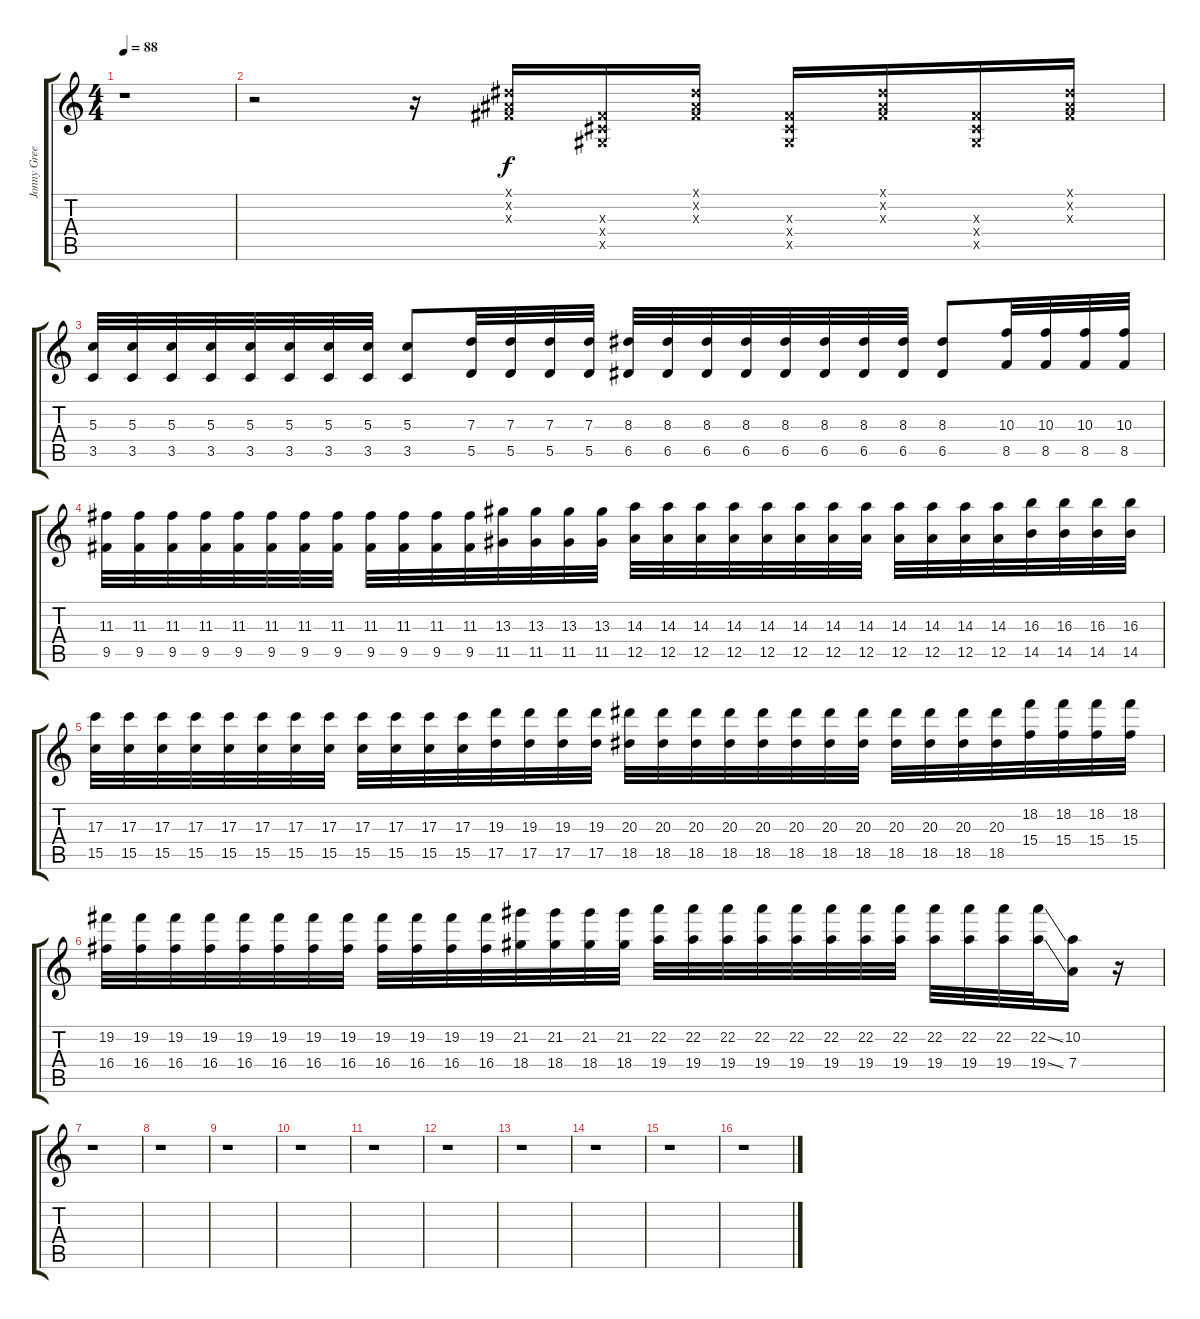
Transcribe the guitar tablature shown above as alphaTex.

\track ("Jonny Greenwood" "Jonny Gree") {instrument distortionguitar}
\staff {score tabs}
\tuning (E4 B3 G3 D3 A2 E2) {hide}
\ts (4 4)
\tempo 88
\clef g2
\ks c
r.1{dy f instrument distortionguitar} |
r.2 r.16 (-1.1{x} -1.2{x} -1.3{x}).16 (-1.3{x} -1.4{x} -1.5{x}).16 (-1.1{x} -1.2{x} -1.3{x}).16 (-1.3{x} -1.4{x} -1.5{x}).16 (-1.1{x} -1.2{x} -1.3{x}).16 (-1.3{x} -1.4{x} -1.5{x}).16 (-1.1{x} -1.2{x} -1.3{x}).16 |
(5.3 3.5).32 (5.3 3.5).32 (5.3 3.5).32 (5.3 3.5).32 (5.3 3.5).32 (5.3 3.5).32 (5.3 3.5).32 (5.3 3.5).32 (5.3 3.5).8 (7.3 5.5).32 (7.3 5.5).32 (7.3 5.5).32 (7.3 5.5).32 (8.3 6.5).32 (8.3 6.5).32 (8.3 6.5).32 (8.3 6.5).32 (8.3 6.5).32 (8.3 6.5).32 (8.3 6.5).32 (8.3 6.5).32 (8.3 6.5).8 (10.3 8.5).32 (10.3 8.5).32 (10.3 8.5).32 (10.3 8.5).32 |
(11.3 9.5).32 (11.3 9.5).32 (11.3 9.5).32 (11.3 9.5).32 (11.3 9.5).32 (11.3 9.5).32 (11.3 9.5).32 (11.3 9.5).32 (11.3 9.5).32 (11.3 9.5).32 (11.3 9.5).32 (11.3 9.5).32 (13.3 11.5).32 (13.3 11.5).32 (13.3 11.5).32 (13.3 11.5).32 (14.3 12.5).32 (14.3 12.5).32 (14.3 12.5).32 (14.3 12.5).32 (14.3 12.5).32 (14.3 12.5).32 (14.3 12.5).32 (14.3 12.5).32 (14.3 12.5).32 (14.3 12.5).32 (14.3 12.5).32 (14.3 12.5).32 (16.3 14.5).32 (16.3 14.5).32 (16.3 14.5).32 (16.3 14.5).32 |
(17.3 15.5).32 (17.3 15.5).32 (17.3 15.5).32 (17.3 15.5).32 (17.3 15.5).32 (17.3 15.5).32 (17.3 15.5).32 (17.3 15.5).32 (17.3 15.5).32 (17.3 15.5).32 (17.3 15.5).32 (17.3 15.5).32 (19.3 17.5).32 (19.3 17.5).32 (19.3 17.5).32 (19.3 17.5).32 (20.3 18.5).32 (20.3 18.5).32 (20.3 18.5).32 (20.3 18.5).32 (20.3 18.5).32 (20.3 18.5).32 (20.3 18.5).32 (20.3 18.5).32 (20.3 18.5).32 (20.3 18.5).32 (20.3 18.5).32 (20.3 18.5).32 (18.2 15.4).32 (18.2 15.4).32 (18.2 15.4).32 (18.2 15.4).32 |
(19.2 16.4).32 (19.2 16.4).32 (19.2 16.4).32 (19.2 16.4).32 (19.2 16.4).32 (19.2 16.4).32 (19.2 16.4).32 (19.2 16.4).32 (19.2 16.4).32 (19.2 16.4).32 (19.2 16.4).32 (19.2 16.4).32 (21.2 18.4).32 (21.2 18.4).32 (21.2 18.4).32 (21.2 18.4).32 (22.2 19.4).32 (22.2 19.4).32 (22.2 19.4).32 (22.2 19.4).32 (22.2 19.4).32 (22.2 19.4).32 (22.2 19.4).32 (22.2 19.4).32 (22.2 19.4).32 (22.2 19.4).32 (22.2 19.4).32 (22.2{ss} 19.4{ss}).32 (10.2 7.4).16 r.16 |
r.1 |
r.1 |
r.1 |
r.1 |
r.1 |
r.1 |
r.1 |
r.1 |
r.1 |
r.1
